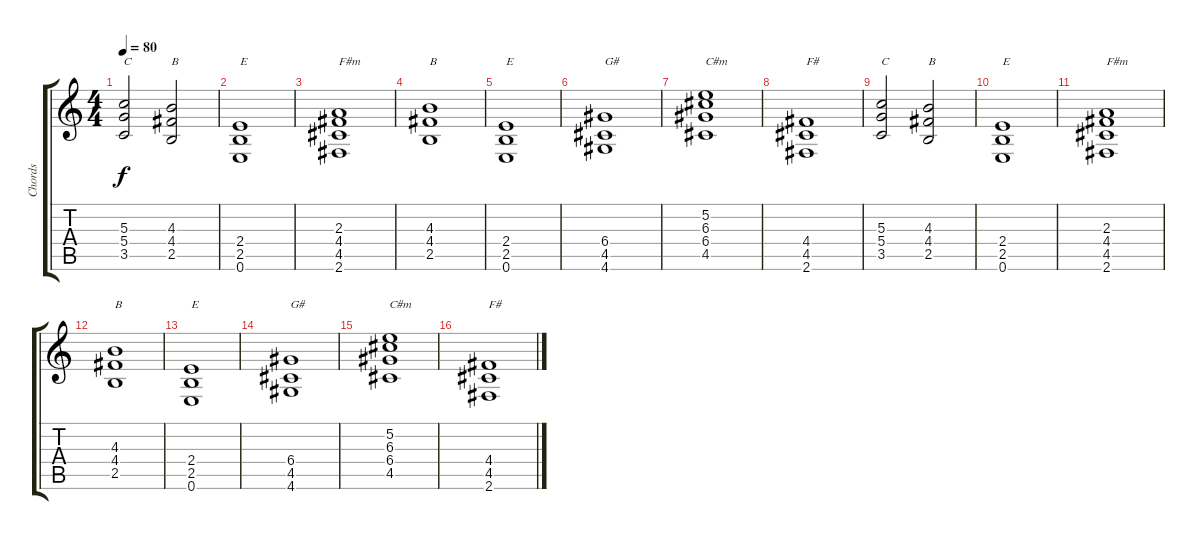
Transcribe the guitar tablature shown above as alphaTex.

\track ("Chords" "Chords") {instrument overdrivenguitar}
\staff {score tabs}
\tuning (E4 B3 G3 D3 A2 E2) {hide}
\ts (4 4)
\tempo 80
\clef g2
\ks c
(5.3 5.4 3.5).2{txt "C" dy f} (4.3 4.4 2.5).2{txt "B"} |
(2.4 2.5 0.6).1{txt "E"} |
(2.3 4.4 4.5 2.6).1{txt "F#m"} |
(4.3 4.4 2.5).1{txt "B"} |
(2.4 2.5 0.6).1{txt "E"} |
(6.4 4.5 4.6).1{txt "G#"} |
(5.2 6.3 6.4 4.5).1{txt "C#m"} |
(4.4 4.5 2.6).1{txt "F#"} |
(5.3 5.4 3.5).2{txt "C"} (4.3 4.4 2.5).2{txt "B"} |
(2.4 2.5 0.6).1{txt "E"} |
(2.3 4.4 4.5 2.6).1{txt "F#m"} |
(4.3 4.4 2.5).1{txt "B"} |
(2.4 2.5 0.6).1{txt "E"} |
(6.4 4.5 4.6).1{txt "G#"} |
(5.2 6.3 6.4 4.5).1{txt "C#m"} |
(4.4 4.5 2.6).1{txt "F#"}
